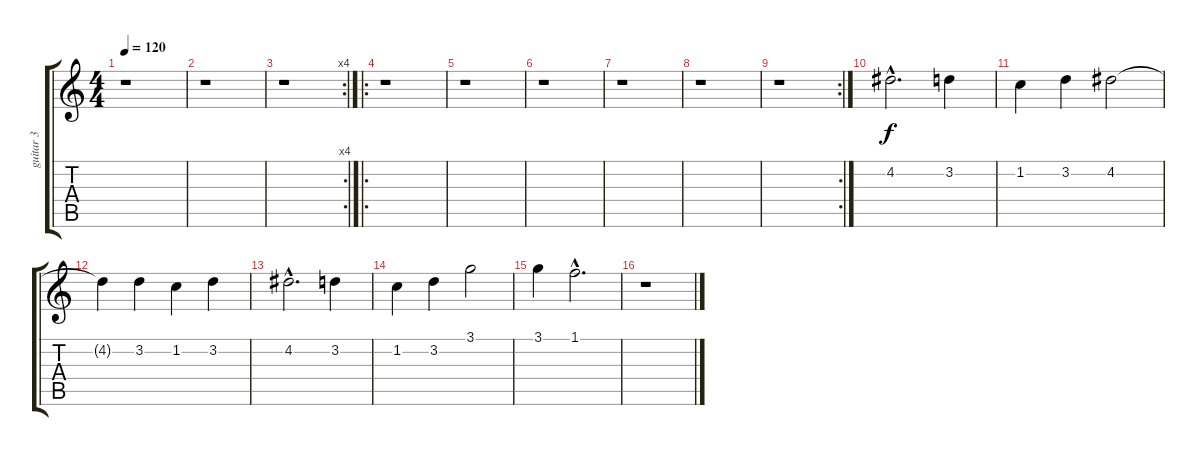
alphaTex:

\track ("guitar 3" "guitar 3") {instrument overdrivenguitar}
\staff {score tabs}
\tuning (E4 B3 G3 D3 A2 D2) {hide}
\ts (4 4)
\tempo 120
\clef g2
\ks c
r.1{dy f instrument overdrivenguitar} |
r.1 |
\rc 4
r.1 |
\ro
r.1 |
r.1 |
r.1 |
r.1 |
r.1 |
\rc 2
r.1 |
4.2{hac}.2{d} 3.2.4 |
1.2.4 3.2.4 4.2.2 |
4.2{t}.4 3.2.4 1.2.4 3.2.4 |
4.2{hac}.2{d} 3.2.4 |
1.2.4 3.2.4 3.1.2 |
3.1.4 1.1{hac}.2{d} |
r.1
